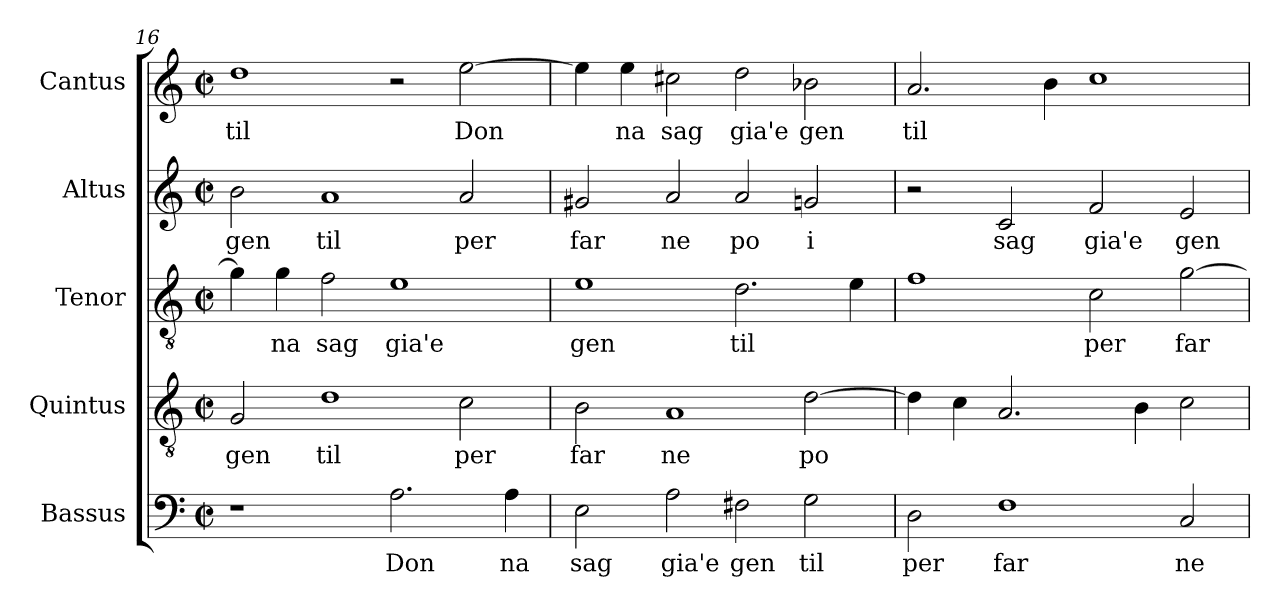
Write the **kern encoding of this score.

**kern	**text	**kern	**text	**kern	**text	**kern	**text	**kern	**text
*part5	*part5	*part4	*part4	*part3	*part3	*part2	*part2	*part1	*part1
*staff5	*staff5	*staff4	*staff4	*staff3	*staff3	*staff2	*staff2	*staff1	*staff1
*I"Bassus	*	*I"Quintus	*	*I"Tenor	*	*I"Altus	*	*I"Cantus	*
*clefF4	*	*clefGv2	*	*clefGv2	*	*clefG2	*	*clefG2	*
*k[]	*	*k[]	*	*k[]	*	*k[]	*	*k[]	*
*C:	*	*C:	*	*C:	*	*C:	*	*C:	*
*M2/2	*	*M2/2	*	*M2/2	*	*M2/2	*	*M2/2	*
*met(c|)	*	*met(c|)	*	*met(c|)	*	*met(c|)	*	*met(c|)	*
=16	=16	=16	=16	=16	=16	=16	=16	=16	=16
!	!	!	!LO:LY:b:cj	!	!LO:LY:b:cj	!	!LO:LY:b:cj	!	!LO:LY:b:cj
1r	.	2G/	gen	4g\]	.	2b\	gen	1dd	til
!	!	!	!	!	!LO:LY:b:cj	!	!	!	!
.	.	.	.	4g\	na	.	.	.	.
!	!	!	!LO:LY:b:cj	!	!LO:LY:b:cj	!	!LO:LY:b:cj	!	!
.	.	1d	til	2f\	sag	1a	til	.	.
!	!LO:LY:b:cj	!	!	!	!LO:LY:b:cj	!	!	!	!
2.A\	Don	.	.	1e	gia'e	.	.	2r	.
!	!	!	!LO:LY:b:cj	!	!	!	!LO:LY:b:cj	!	!LO:LY:b:cj
.	.	2c\	per	.	.	2a/	per	[>2ee\	Don
!	!LO:LY:b:cj	!	!	!	!	!	!	!	!
4A\	na	.	.	.	.	.	.	.	.
=17	=17	=17	=17	=17	=17	=17	=17	=17	=17
!	!LO:LY:b:cj	!	!LO:LY:b:cj	!	!LO:LY:b:cj	!	!LO:LY:b:cj	!	!LO:LY:b:cj
2E\	sag	2B\	far	1e	gen	2g#X/	far	4ee\]	.
!	!	!	!	!	!	!	!	!	!LO:LY:b:cj
.	.	.	.	.	.	.	.	4ee\	na
!	!LO:LY:b:cj	!	!LO:LY:b:cj	!	!	!	!LO:LY:b:cj	!	!LO:LY:b:cj
2A\	gia'e	1A	ne	.	.	2a/	ne	2cc#X\	sag
!	!LO:LY:b:cj	!	!	!	!LO:LY:b:cj	!	!LO:LY:b:cj	!	!LO:LY:b:cj
2F#X\	gen	.	.	2.d\	til	2a/	po	2dd\	gia'e
!	!LO:LY:b:cj	!	!LO:LY:b:cj	!	!	!	!LO:LY:b:cj	!	!LO:LY:b:cj
2G\	til	[>2d\	po	.	.	2gn/	i	2b-X\	gen
!	!	!	!	!	!LO:LY:b:cj	!	!	!	!
.	.	.	.	4e\	.	.	.	.	.
=18	=18	=18	=18	=18	=18	=18	=18	=18	=18
!	!LO:LY:b:cj	!	!LO:LY:b:cj	!	!LO:LY:b:cj	!	!	!	!LO:LY:b:cj
2D\	per	4d\]	.	1f	.	2r	.	2.a/	til
!	!	!	!LO:LY:b:cj	!	!	!	!	!	!
.	.	4c\	.	.	.	.	.	.	.
!	!LO:LY:b:cj	!	!LO:LY:b:cj	!	!	!	!LO:LY:b:cj	!	!
1F	far	2.A/	.	.	.	2c/	sag	.	.
!	!	!	!	!	!	!	!	!	!LO:LY:b:cj
.	.	.	.	.	.	.	.	4b\	.
!	!	!	!	!	!LO:LY:b:cj	!	!LO:LY:b:cj	!	!LO:LY:b:cj
.	.	.	.	2c\	per	2f/	gia'e	1cc	.
!	!	!	!LO:LY:b:cj	!	!	!	!	!	!
.	.	4B\	.	.	.	.	.	.	.
!	!LO:LY:b:cj	!	!LO:LY:b:cj	!	!LO:LY:b:cj	!	!LO:LY:b:cj	!	!
2C/	ne	2c\	.	[>2g\	far	2e/	gen	.	.
=	=	=	=	=	=	=	=	=	=
*-	*-	*-	*-	*-	*-	*-	*-	*-	*-
